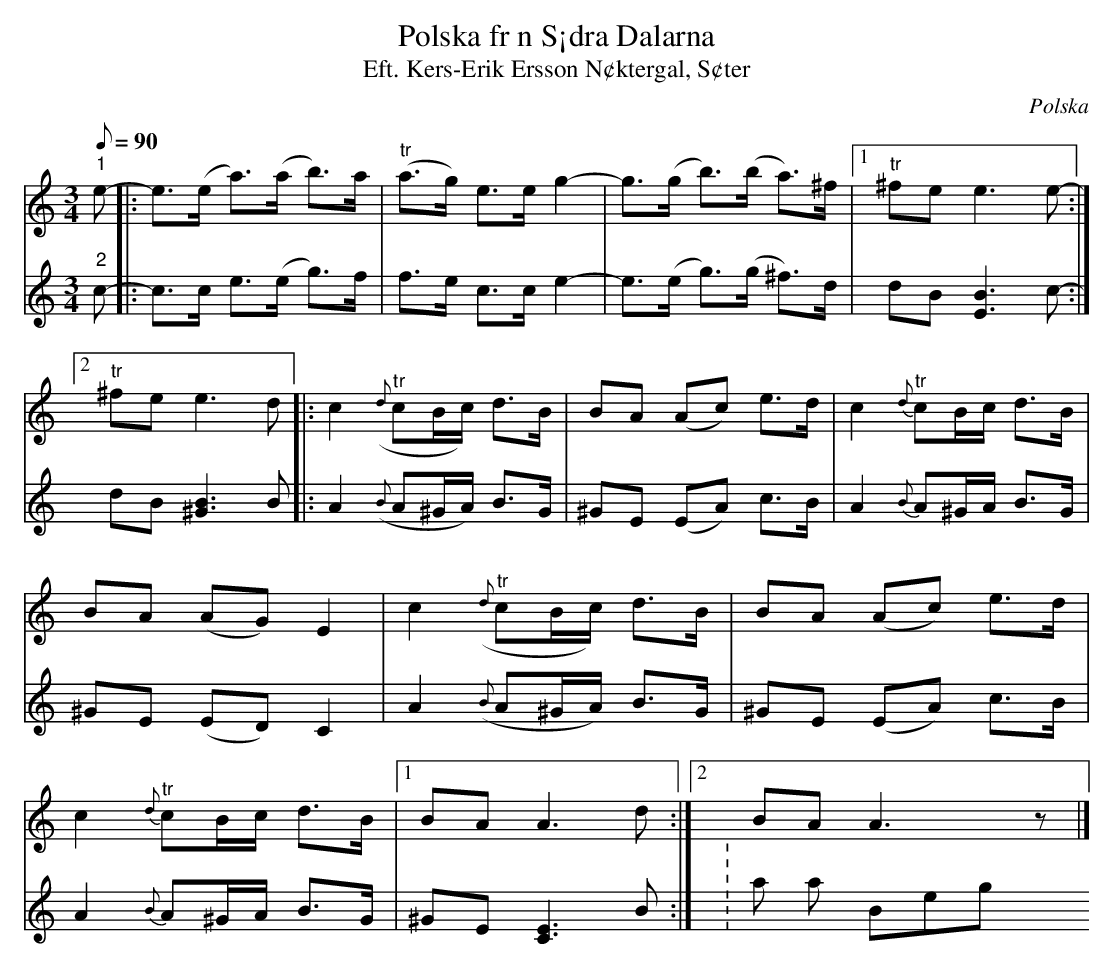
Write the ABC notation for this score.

X:1
T:Polska fr n S¡dra Dalarna
T:Eft. Kers-Erik Ersson N¢ktergal, S¢ter
L:1/8
M:3/4
O:Polska
Q:90
K:none
V:1
"^1" e- [|: e>(e a>)(a b>)a |"^tr" (a>g) e>e g2- | g>(g b>)(b a>)^f |1"^tr" ^fe e3 e- :|]2
"^tr" ^fe e3 d [|: c2({d}"^tr" cB/c/) d>B | BA (Ac) e>d | c2{d}"^tr" cB/c/ d>B | BA (AG) E2 |
c2({d}"^tr" cB/c/) d>B | BA (Ac) e>d | c2{d}"^tr" cB/c/ d>B |1 BA A3 d :|]2 BA A3 z |]
V:2
"^2" c-  [|:  c>c e>(e g>)f  |  f>e c>c e2-  |  e>(e g>)(g ^f>)d  |1  dB [EB]3 c-  :|]2  dB [^GB]3 B  [|:
A2({B} A^G/A/) B>G  |  ^GE (EA) c>B  |  A2{B} A^G/A/ B>G  |  ^GE (ED) C2  |  A2({B} A^G/A/) B>G  |
^GE (EA) c>B  |  A2{B} A^G/A/ B>G  |1  ^GE [CE]3 B  :|]2 "_"2:a st¢mma Bengt Ohlson" ^GE [CE]3 z  |]
